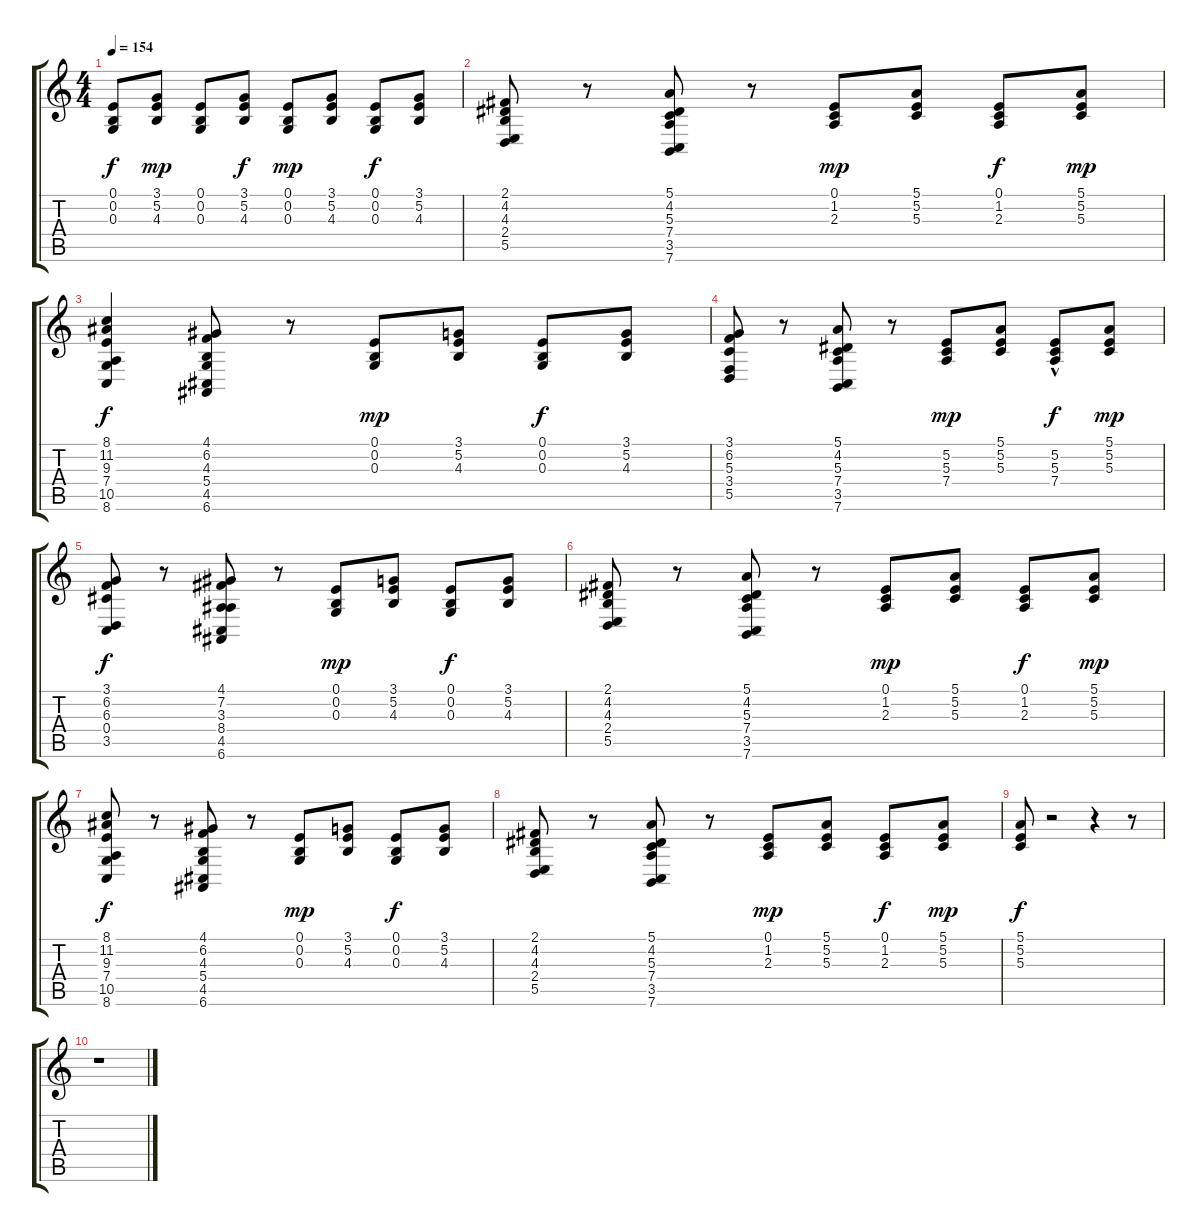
\track "" {instrument acousticgrandpiano}
\staff {score tabs}
\tuning (E4 B3 G3 D3 A2 E2) {hide}
\ts (4 4)
\tempo 154
\clef g2
\ks c
(0.1 0.2 0.3).8{dy f} (3.1 5.2 4.3).8{dy mp} (0.1 0.2 0.3).8 (3.1 5.2 4.3).8{dy f} (0.1 0.2 0.3).8{dy mp} (3.1 5.2 4.3).8 (0.1 0.2 0.3).8{dy f} (3.1 5.2 4.3).8 |
(2.1 4.2 4.3 2.4 5.5).8 r.8 (5.1 4.2 5.3 7.4 3.5 7.6).8 r.8 (0.1 1.2 2.3).8{dy mp} (5.1 5.2 5.3).8 (0.1 1.2 2.3).8{dy f} (5.1 5.2 5.3).8{dy mp} |
(8.1 11.2 9.3 7.4 10.5 8.6).4{dy f} (4.1 6.2 4.3 5.4 4.5 6.6).8 r.8 (0.1 0.2 0.3).8{dy mp} (3.1 5.2 4.3).8 (0.1 0.2 0.3).8{dy f} (3.1 5.2 4.3).8 |
(3.1 6.2 5.3 3.4 5.5).8 r.8 (5.1 4.2 5.3 7.4 3.5 7.6).8 r.8 (5.2 5.3 7.4).8{dy mp} (5.1 5.2 5.3).8 (5.2 5.3 7.4{hac}).8{dy f} (5.1 5.2 5.3).8{dy mp} |
(3.1 6.2 6.3 0.4 3.5).8{dy f} r.8 (4.1 7.2 3.3 8.4 4.5 6.6).8 r.8 (0.1 0.2 0.3).8{dy mp} (3.1 5.2 4.3).8 (0.1 0.2 0.3).8{dy f} (3.1 5.2 4.3).8 |
(2.1 4.2 4.3 2.4 5.5).8 r.8 (5.1 4.2 5.3 7.4 3.5 7.6).8 r.8 (0.1 1.2 2.3).8{dy mp} (5.1 5.2 5.3).8 (0.1 1.2 2.3).8{dy f} (5.1 5.2 5.3).8{dy mp} |
(8.1 11.2 9.3 7.4 10.5 8.6).8{dy f} r.8 (4.1 6.2 4.3 5.4 4.5 6.6).8 r.8 (0.1 0.2 0.3).8{dy mp} (3.1 5.2 4.3).8 (0.1 0.2 0.3).8{dy f} (3.1 5.2 4.3).8 |
(2.1 4.2 4.3 2.4 5.5).8 r.8 (5.1 4.2 5.3 7.4 3.5 7.6).8 r.8 (0.1 1.2 2.3).8{dy mp} (5.1 5.2 5.3).8 (0.1 1.2 2.3).8{dy f} (5.1 5.2 5.3).8{dy mp} |
(5.1 5.2 5.3).8{dy f} r.2 r.4 r.8 |
r.1
